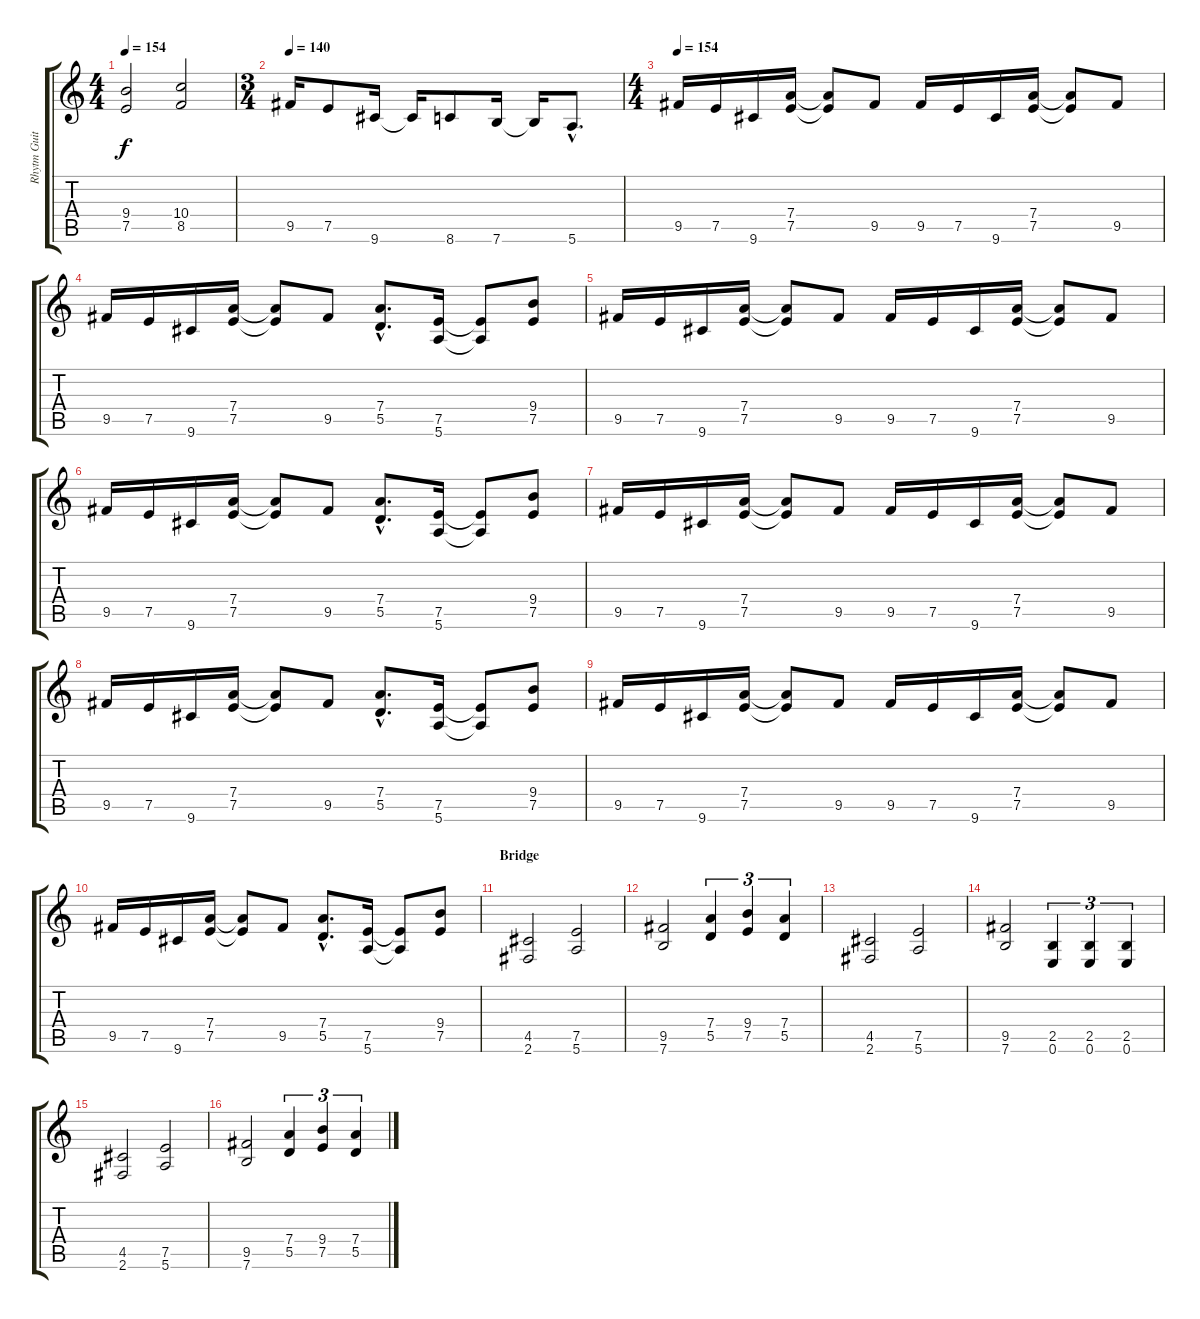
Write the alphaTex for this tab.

\track ("Rhytm Guitar" "Rhytm Guit") {instrument distortionguitar}
\staff {score tabs}
\tuning (E4 B3 G3 D3 A2 E2) {hide}
\ts (4 4)
\tempo 154
\clef g2
\ks c
(9.4 7.5).2{dy f} (10.4 8.5).2 |
\ts (3 4)
\tempo 140
9.5.16 7.5.8 9.6.16 9.6{t}.16 8.6.8 7.6.16 7.6{t}.16 5.6{hac}.8{d} |
\ts (4 4)
\tempo 154
9.5.16 7.5.16 9.6.16 (7.4 7.5).16 (7.4{t} 7.5{t}).8 9.5.8 9.5.16 7.5.16 9.6.16 (7.4 7.5).16 (7.4{t} 7.5{t}).8 9.5.8 |
9.5.16 7.5.16 9.6.16 (7.4 7.5).16 (7.4{t} 7.5{t}).8 9.5.8 (7.4{hac} 5.5{hac}).8{d} (7.5 5.6).16 (7.5{t} 5.6{t}).8 (9.4 7.5).8 |
9.5.16 7.5.16 9.6.16 (7.4 7.5).16 (7.4{t} 7.5{t}).8 9.5.8 9.5.16 7.5.16 9.6.16 (7.4 7.5).16 (7.4{t} 7.5{t}).8 9.5.8 |
9.5.16 7.5.16 9.6.16 (7.4 7.5).16 (7.4{t} 7.5{t}).8 9.5.8 (7.4{hac} 5.5{hac}).8{d} (7.5 5.6).16 (7.5{t} 5.6{t}).8 (9.4 7.5).8 |
9.5.16 7.5.16 9.6.16 (7.4 7.5).16 (7.4{t} 7.5{t}).8 9.5.8 9.5.16 7.5.16 9.6.16 (7.4 7.5).16 (7.4{t} 7.5{t}).8 9.5.8 |
9.5.16 7.5.16 9.6.16 (7.4 7.5).16 (7.4{t} 7.5{t}).8 9.5.8 (7.4{hac} 5.5{hac}).8{d} (7.5 5.6).16 (7.5{t} 5.6{t}).8 (9.4 7.5).8 |
9.5.16 7.5.16 9.6.16 (7.4 7.5).16 (7.4{t} 7.5{t}).8 9.5.8 9.5.16 7.5.16 9.6.16 (7.4 7.5).16 (7.4{t} 7.5{t}).8 9.5.8 |
9.5.16 7.5.16 9.6.16 (7.4 7.5).16 (7.4{t} 7.5{t}).8 9.5.8 (7.4{hac} 5.5{hac}).8{d} (7.5 5.6).16 (7.5{t} 5.6{t}).8 (9.4 7.5).8 |
\section ("" "Bridge")
(4.5 2.6).2 (7.5 5.6).2 |
(9.5 7.6).2 (7.4 5.5).4{tu (3 2)} (9.4 7.5).4{tu (3 2)} (7.4 5.5).4{tu (3 2)} |
(4.5 2.6).2 (7.5 5.6).2 |
(9.5 7.6).2 (2.5 0.6).4{tu (3 2)} (2.5 0.6).4{tu (3 2)} (2.5 0.6).4{tu (3 2)} |
(4.5 2.6).2 (7.5 5.6).2 |
(9.5 7.6).2 (7.4 5.5).4{tu (3 2)} (9.4 7.5).4{tu (3 2)} (7.4 5.5).4{tu (3 2)}
